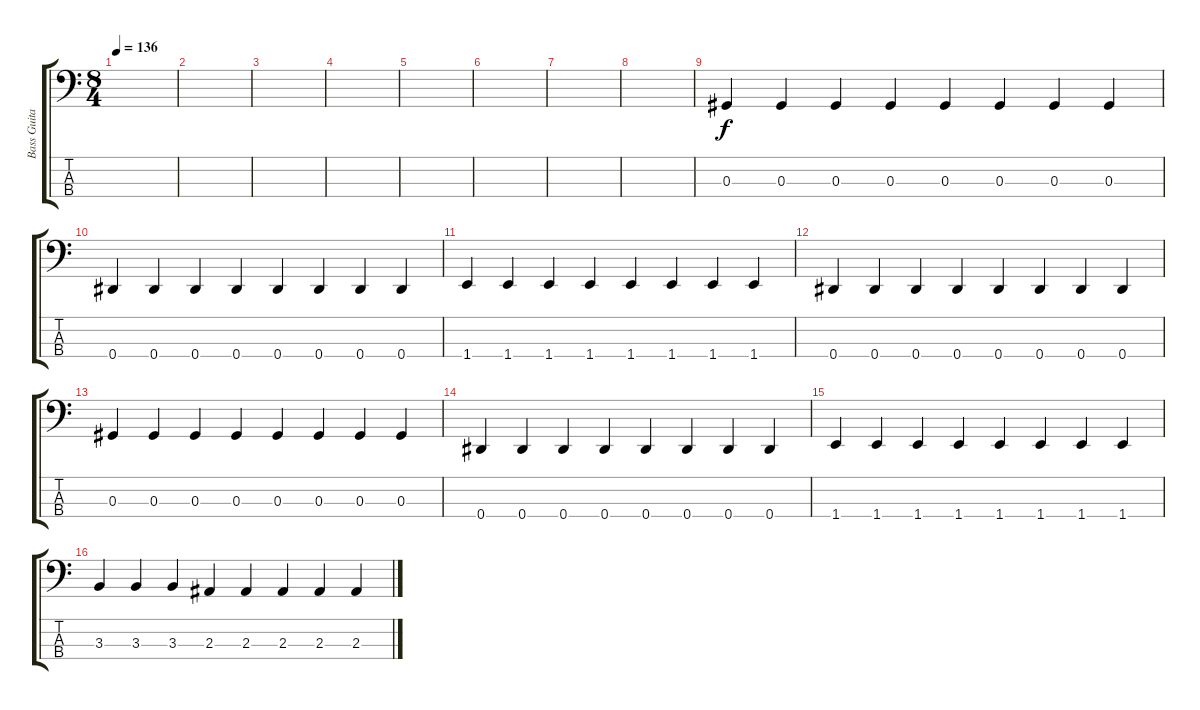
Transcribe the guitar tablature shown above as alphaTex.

\track ("Bass Guitar" "Bass Guita") {instrument electricbassfinger}
\staff {score tabs}
\tuning (Gb2 Db2 Ab1 Eb1) {hide}
\ts (8 4)
\tempo 136
\clef f4
\ks c
|
|
|
|
|
|
|
|
0.3.4 0.3.4 0.3.4 0.3.4 0.3.4 0.3.4 0.3.4 0.3.4 |
0.4.4 0.4.4 0.4.4 0.4.4 0.4.4 0.4.4 0.4.4 0.4.4 |
1.4.4 1.4.4 1.4.4 1.4.4 1.4.4 1.4.4 1.4.4 1.4.4 |
0.4.4 0.4.4 0.4.4 0.4.4 0.4.4 0.4.4 0.4.4 0.4.4 |
0.3.4 0.3.4 0.3.4 0.3.4 0.3.4 0.3.4 0.3.4 0.3.4 |
0.4.4 0.4.4 0.4.4 0.4.4 0.4.4 0.4.4 0.4.4 0.4.4 |
1.4.4 1.4.4 1.4.4 1.4.4 1.4.4 1.4.4 1.4.4 1.4.4 |
3.3.4 3.3.4 3.3.4 2.3.4 2.3.4 2.3.4 2.3.4 2.3.4
